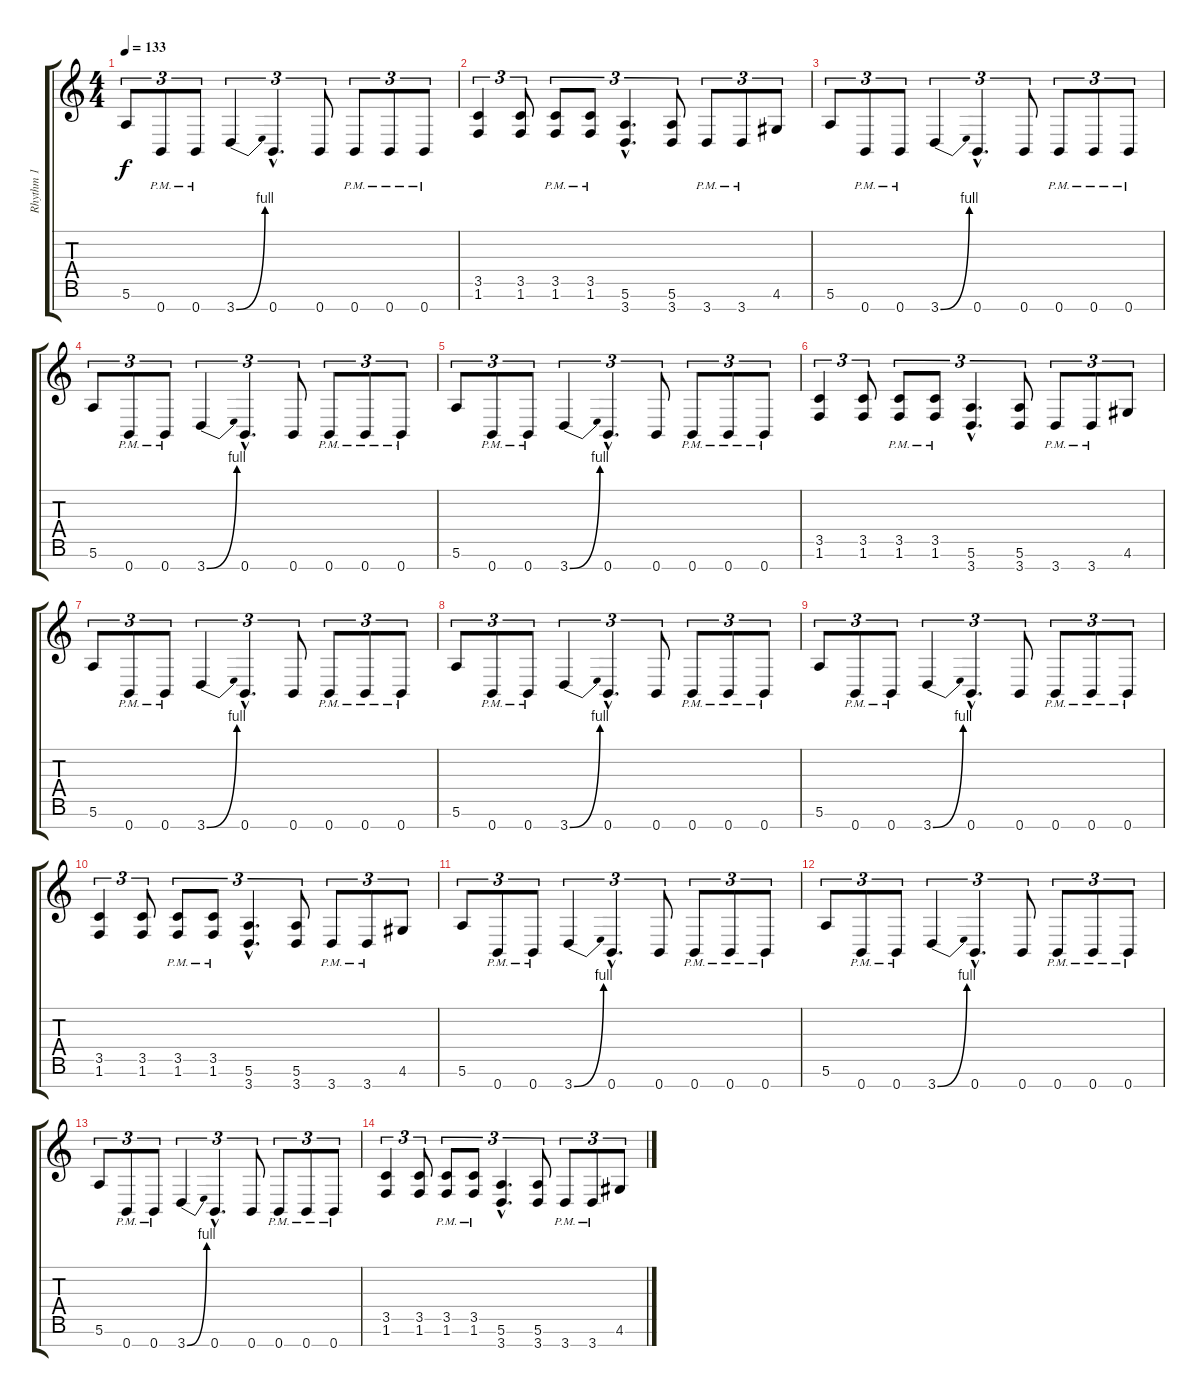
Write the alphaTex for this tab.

\track ("Rhythm 1" "Rhythm 1") {instrument distortionguitar}
\staff {score tabs}
\tuning (E4 B3 G3 D3 A2 E2 B1) {hide}
\ts (4 4)
\tempo 133
\clef g2
\ks c
5.6.8{tu (3 2) dy f} 0.7{pm}.8{tu (3 2)} 0.7{pm}.8{tu (3 2)} 3.7{be (bend 0 0 60 4)}.4{tu (3 2)} 0.7{hac}.4{d tu (3 2)} 0.7.8{tu (3 2)} 0.7{pm}.8{tu (3 2)} 0.7{pm}.8{tu (3 2)} 0.7{pm}.8{tu (3 2)} |
(3.5 1.6).4{tu (3 2)} (3.5 1.6).8{tu (3 2)} (3.5{pm} 1.6{pm}).8{tu (3 2)} (3.5{pm} 1.6{pm}).8{tu (3 2)} (5.6{hac} 3.7{hac}).4{d tu (3 2)} (5.6 3.7).8{tu (3 2)} 3.7{pm}.8{tu (3 2)} 3.7{pm}.8{tu (3 2)} 4.6.8{tu (3 2)} |
5.6.8{tu (3 2)} 0.7{pm}.8{tu (3 2)} 0.7{pm}.8{tu (3 2)} 3.7{be (bend 0 0 60 4)}.4{tu (3 2)} 0.7{hac}.4{d tu (3 2)} 0.7.8{tu (3 2)} 0.7{pm}.8{tu (3 2)} 0.7{pm}.8{tu (3 2)} 0.7{pm}.8{tu (3 2)} |
5.6.8{tu (3 2)} 0.7{pm}.8{tu (3 2)} 0.7{pm}.8{tu (3 2)} 3.7{be (bend 0 0 60 4)}.4{tu (3 2)} 0.7{hac}.4{d tu (3 2)} 0.7.8{tu (3 2)} 0.7{pm}.8{tu (3 2)} 0.7{pm}.8{tu (3 2)} 0.7{pm}.8{tu (3 2)} |
5.6.8{tu (3 2)} 0.7{pm}.8{tu (3 2)} 0.7{pm}.8{tu (3 2)} 3.7{be (bend 0 0 60 4)}.4{tu (3 2)} 0.7{hac}.4{d tu (3 2)} 0.7.8{tu (3 2)} 0.7{pm}.8{tu (3 2)} 0.7{pm}.8{tu (3 2)} 0.7{pm}.8{tu (3 2)} |
(3.5 1.6).4{tu (3 2)} (3.5 1.6).8{tu (3 2)} (3.5{pm} 1.6{pm}).8{tu (3 2)} (3.5{pm} 1.6{pm}).8{tu (3 2)} (5.6{hac} 3.7{hac}).4{d tu (3 2)} (5.6 3.7).8{tu (3 2)} 3.7{pm}.8{tu (3 2)} 3.7{pm}.8{tu (3 2)} 4.6.8{tu (3 2)} |
5.6.8{tu (3 2)} 0.7{pm}.8{tu (3 2)} 0.7{pm}.8{tu (3 2)} 3.7{be (bend 0 0 60 4)}.4{tu (3 2)} 0.7{hac}.4{d tu (3 2)} 0.7.8{tu (3 2)} 0.7{pm}.8{tu (3 2)} 0.7{pm}.8{tu (3 2)} 0.7{pm}.8{tu (3 2)} |
5.6.8{tu (3 2)} 0.7{pm}.8{tu (3 2)} 0.7{pm}.8{tu (3 2)} 3.7{be (bend 0 0 60 4)}.4{tu (3 2)} 0.7{hac}.4{d tu (3 2)} 0.7.8{tu (3 2)} 0.7{pm}.8{tu (3 2)} 0.7{pm}.8{tu (3 2)} 0.7{pm}.8{tu (3 2)} |
5.6.8{tu (3 2)} 0.7{pm}.8{tu (3 2)} 0.7{pm}.8{tu (3 2)} 3.7{be (bend 0 0 60 4)}.4{tu (3 2)} 0.7{hac}.4{d tu (3 2)} 0.7.8{tu (3 2)} 0.7{pm}.8{tu (3 2)} 0.7{pm}.8{tu (3 2)} 0.7{pm}.8{tu (3 2)} |
(3.5 1.6).4{tu (3 2)} (3.5 1.6).8{tu (3 2)} (3.5{pm} 1.6{pm}).8{tu (3 2)} (3.5{pm} 1.6{pm}).8{tu (3 2)} (5.6{hac} 3.7{hac}).4{d tu (3 2)} (5.6 3.7).8{tu (3 2)} 3.7{pm}.8{tu (3 2)} 3.7{pm}.8{tu (3 2)} 4.6.8{tu (3 2)} |
5.6.8{tu (3 2)} 0.7{pm}.8{tu (3 2)} 0.7{pm}.8{tu (3 2)} 3.7{be (bend 0 0 60 4)}.4{tu (3 2)} 0.7{hac}.4{d tu (3 2)} 0.7.8{tu (3 2)} 0.7{pm}.8{tu (3 2)} 0.7{pm}.8{tu (3 2)} 0.7{pm}.8{tu (3 2)} |
5.6.8{tu (3 2)} 0.7{pm}.8{tu (3 2)} 0.7{pm}.8{tu (3 2)} 3.7{be (bend 0 0 60 4)}.4{tu (3 2)} 0.7{hac}.4{d tu (3 2)} 0.7.8{tu (3 2)} 0.7{pm}.8{tu (3 2)} 0.7{pm}.8{tu (3 2)} 0.7{pm}.8{tu (3 2)} |
5.6.8{tu (3 2)} 0.7{pm}.8{tu (3 2)} 0.7{pm}.8{tu (3 2)} 3.7{be (bend 0 0 60 4)}.4{tu (3 2)} 0.7{hac}.4{d tu (3 2)} 0.7.8{tu (3 2)} 0.7{pm}.8{tu (3 2)} 0.7{pm}.8{tu (3 2)} 0.7{pm}.8{tu (3 2)} |
(3.5 1.6).4{tu (3 2)} (3.5 1.6).8{tu (3 2)} (3.5{pm} 1.6{pm}).8{tu (3 2)} (3.5{pm} 1.6{pm}).8{tu (3 2)} (5.6{hac} 3.7{hac}).4{d tu (3 2)} (5.6 3.7).8{tu (3 2)} 3.7{pm}.8{tu (3 2)} 3.7{pm}.8{tu (3 2)} 4.6.8{tu (3 2)}
